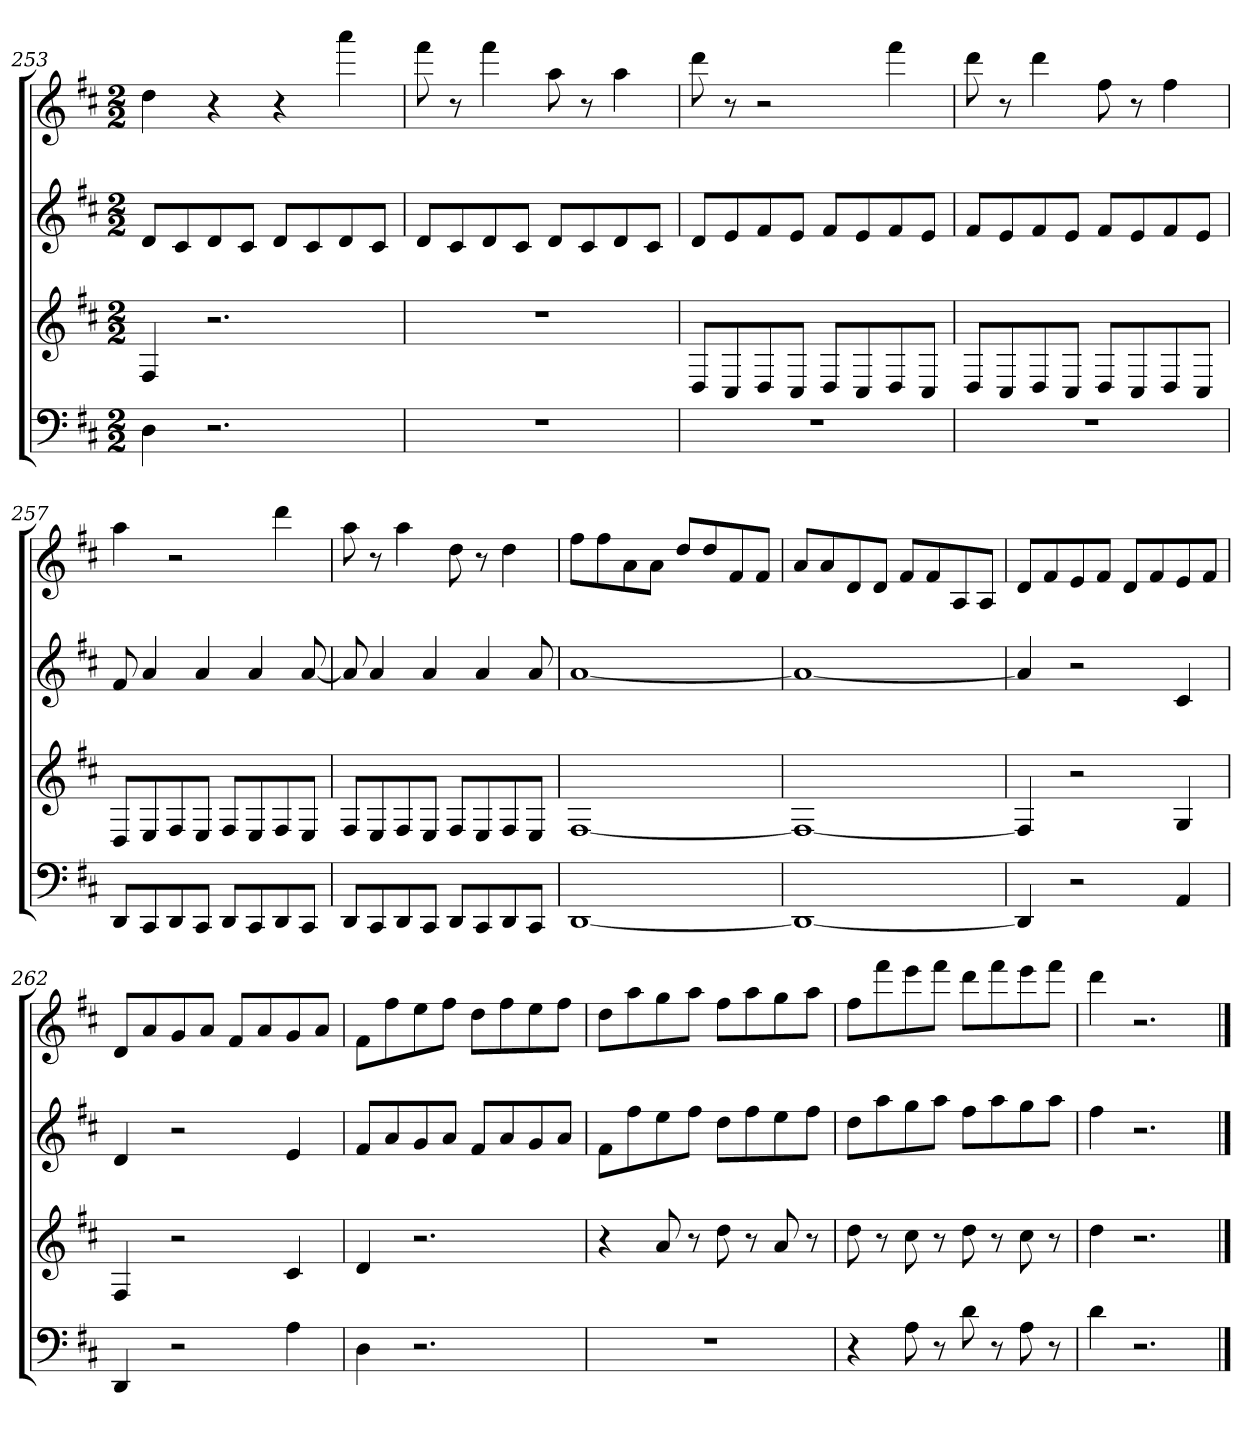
**kern	**kern	**kern	**kern
*part4	*part3	*part2	*part1
*staff4	*staff3	*staff2	*staff1
*k[f#c#]	*k[f#c#]	*k[f#c#]	*k[f#c#]
*D:	*D:	*D:	*D:
*M2/2	*M2/2	*M2/2	*M2/2
=253	=253	=253	=253
4D	4F#	8dL	4dd
.	.	8c#	.
2.r	2.r	8d	4r
.	.	8c#J	.
.	.	8dL	4r
.	.	8c#	.
.	.	8d	4aaa
.	.	8c#J	.
=254	=254	=254	=254
1r	1r	8dL	8fff#
.	.	8c#	8r
.	.	8d	4fff#
.	.	8c#J	.
.	.	8dL	8aa
.	.	8c#	8r
.	.	8d	4aa
.	.	8c#J	.
=255	=255	=255	=255
1r	8DL	8dL	8ddd
.	8C#	8e	8r
.	8D	8f#	2r
.	8C#J	8eJ	.
.	8DL	8f#L	.
.	8C#	8e	.
.	8D	8f#	4fff#
.	8C#J	8eJ	.
=256	=256	=256	=256
1r	8DL	8f#L	8ddd
.	8C#	8e	8r
.	8D	8f#	4ddd
.	8C#J	8eJ	.
.	8DL	8f#L	8ff#
.	8C#	8e	8r
.	8D	8f#	4ff#
.	8C#J	8eJ	.
=257	=257	=257	=257
8DDL	8DL	8f#	4aa
8CC#	8E	4a	.
8DD	8F#	.	2r
8CC#J	8EJ	4a	.
8DDL	8F#L	.	.
8CC#	8E	4a	.
8DD	8F#	.	4ddd
8CC#J	8EJ	[8a	.
=258	=258	=258	=258
8DDL	8F#L	8a]	8aa
8CC#	8E	4a	8r
8DD	8F#	.	4aa
8CC#J	8EJ	4a	.
8DDL	8F#L	.	8dd
8CC#	8E	4a	8r
8DD	8F#	.	4dd
8CC#J	8EJ	8a	.
=259	=259	=259	=259
[1DD	[1F#	[1a	8ff#L
.	.	.	8ff#
.	.	.	8a
.	.	.	8aJ
.	.	.	8ddL
.	.	.	8dd
.	.	.	8f#
.	.	.	8f#J
=260	=260	=260	=260
1DD_	1F#_	1a_	8aL
.	.	.	8a
.	.	.	8d
.	.	.	8dJ
.	.	.	8f#L
.	.	.	8f#
.	.	.	8A
.	.	.	8AJ
=261	=261	=261	=261
4DD]	4F#]	4a]	8dL
.	.	.	8f#
2r	2r	2r	8e
.	.	.	8f#J
.	.	.	8dL
.	.	.	8f#
4AA	4G	4c#	8e
.	.	.	8f#J
=262	=262	=262	=262
4DD	4F#	4d	8dL
.	.	.	8a
2r	2r	2r	8g
.	.	.	8aJ
.	.	.	8f#L
.	.	.	8a
4A	4c#	4e	8g
.	.	.	8aJ
=263	=263	=263	=263
4D	4d	8f#L	8f#L
.	.	8a	8ff#
2.r	2.r	8g	8ee
.	.	8aJ	8ff#J
.	.	8f#L	8ddL
.	.	8a	8ff#
.	.	8g	8ee
.	.	8aJ	8ff#J
=264	=264	=264	=264
1r	4r	8f#L	8ddL
.	.	8ff#	8aa
.	8a	8ee	8gg
.	8r	8ff#J	8aaJ
.	8dd	8ddL	8ff#L
.	8r	8ff#	8aa
.	8a	8ee	8gg
.	8r	8ff#J	8aaJ
=265	=265	=265	=265
4r	8dd	8ddL	8ff#L
.	8r	8aa	8fff#
8A	8cc#	8gg	8eee
8r	8r	8aaJ	8fff#J
8d	8dd	8ff#L	8dddL
8r	8r	8aa	8fff#
8A	8cc#	8gg	8eee
8r	8r	8aaJ	8fff#J
=266	=266	=266	=266
4d	4dd	4ff#	4ddd
2.r	2.r	2.r	2.r
==	==	==	==
*-	*-	*-	*-
